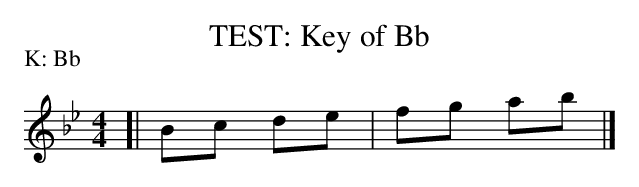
X:1
T: TEST: Key of Bb
M: 4/4
L: 1/8
P: K: Bb
K: Bb
[| Bc de | fg ab |]
